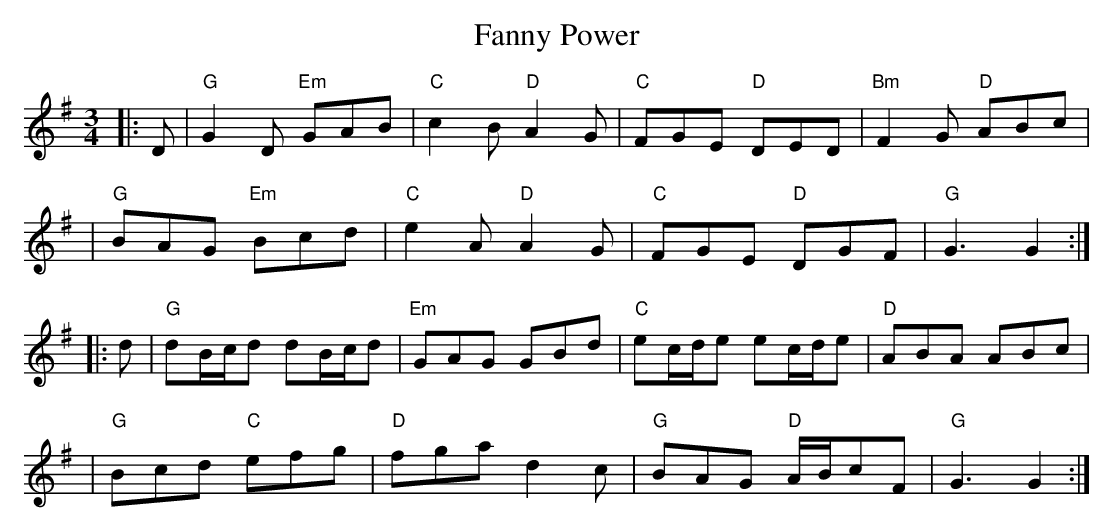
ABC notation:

X:1
T: Fanny Power
M: 3/4
L: 1/8
K: Gmaj
|:D|"G"G2D "Em"GAB|"C"c2B "D"A2G|"C"FGE "D"DED|"Bm"F2G "D"ABc|
|"G"BAG "Em"Bcd|"C"e2A "D"A2G|"C"FGE "D"DGF|"G" G3 G2 :|
|: d|"G"dB/2c/2d dB/2c/2d|"Em"GAG GBd|"C"ec/2d/2e ec/2d/2e|"D"ABA ABc|
|"G"Bcd "C"efg|"D"fga d2c|"G"BAG "D"A/2B/2cF|"G"G3 G2:|
